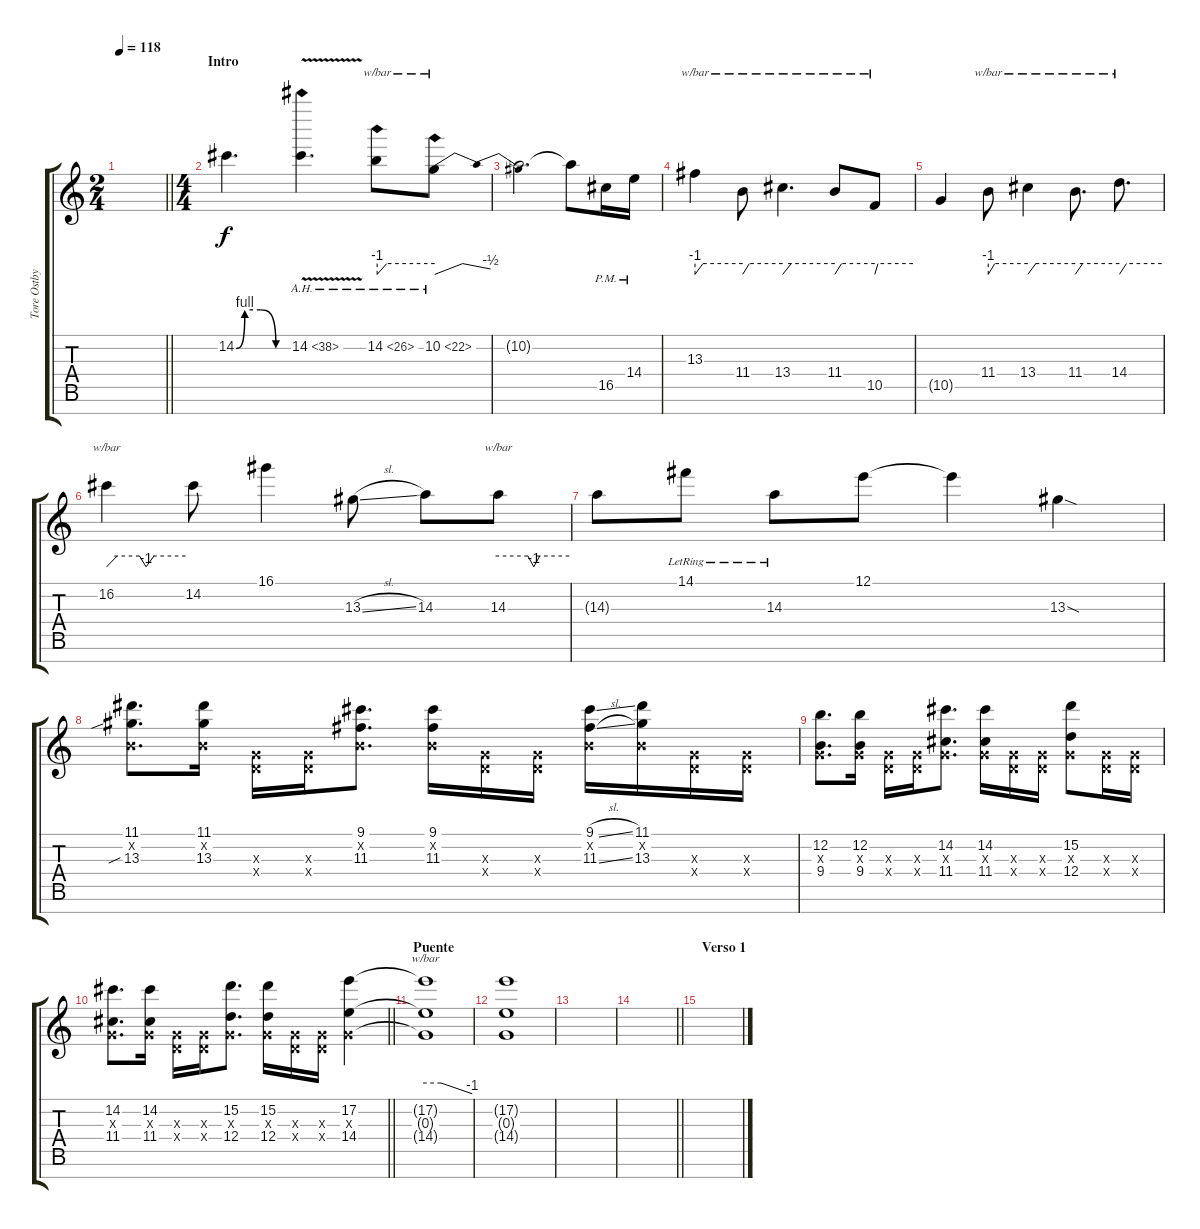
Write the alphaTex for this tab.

\track ("Tore Ostby" "Tore Ostby") {instrument distortionguitar}
\staff {score tabs}
\tuning (E4 B3 G3 D3 A2 E2 B1) {hide}
\ts (2 4)
\tempo 118
\clef g2
\barLineRight lightlight
\ks c
|
\ts (4 4)
\section ("" "Intro")
14.2{be (custom 0 0 10 4 28 4 46 0 60 0)}.4{d} 14.2{ah 24 v}.4{d} 14.2{ah 12}.8{tbe (custom default 0 -4 10 0 60 0)} 10.2{ah 12}.8{tbe (dip default 0 -4 6 0 60 -2)} |
10.2{t}.2{d} 10.2{t}.8 16.5{pm}.16 14.4{pm}.16 |
13.3.4{tbe (custom default 0 -4 10 0 60 0)} 11.4.8{tbe (custom default 0 -4 10 0 60 0)} 13.4.4{d tbe (custom default 0 -4 10 0 60 0)} 11.4.8{tbe (custom default 0 -4 10 0 60 0)} 10.5.8{tbe (custom default 0 -4 5 0 60 0)} |
10.5{t}.4 11.4.8{tbe (custom default 0 -4 10 0 60 0)} 13.4.4{tbe (custom default 0 -4 10 0 60 0)} 11.4.8{d tbe (custom default 0 -4 10 0 60 0)} 14.4.8{d tbe (custom default 0 -4 10 0 60 0)} |
16.2.4{tbe (custom default 0 -4 8 0 25 0 30 -4 36 0 60 0)} 14.2.8 16.1.4 13.3{sl}.8 14.3.8 14.3.8{tbe (custom default 0 0 25 0 30 -4 35 0 60 0)} |
14.3{t}.8 14.1{lr}.8 14.3{lr}.8 12.1.8 12.1{t}.4 13.3{sod}.4 |
(11.1 0.2{x} 13.3{sib}).8{d} (11.1 0.2{x} 13.3).16 (0.3{x} 0.4{x}).16 (0.3{x} 0.4{x}).16 (9.1 0.2{x} 11.3).8{d} (9.1 0.2{x} 11.3).16 (0.3{x} 0.4{x}).16 (0.3{x} 0.4{x}).16 (9.1{sl} 0.2{x} 11.3{sl}).16 (11.1 0.2{x} 13.3).16 (0.3{x} 0.4{x}).16 (0.3{x} 0.4{x}).16 |
(12.2 0.3{x} 9.4).8{d} (12.2 0.3{x} 9.4).16 (0.3{x} 0.4{x}).16 (0.3{x} 0.4{x}).16 (14.2 0.3{x} 11.4).8{d} (14.2 0.3{x} 11.4).16 (0.3{x} 0.4{x}).16 (0.3{x} 0.4{x}).16 (15.2 0.3{x} 12.4).8 (0.3{x} 0.4{x}).16 (0.3{x} 0.4{x}).16 |
\barLineRight lightlight
(14.2 0.3{x} 11.4).8{d} (14.2 0.3{x} 11.4).16 (0.3{x} 0.4{x}).16 (0.3{x} 0.4{x}).16 (15.2 0.3{x} 12.4).8{d} (15.2 0.3{x} 12.4).16 (0.3{x} 0.4{x}).16 (0.3{x} 0.4{x}).16 (17.2 0.3{x} 14.4).4 |
\section ("" "Puente")
(17.2{t} 0.3{t} 14.4{t}).1{tbe (custom default 0 0 20 0 60 -4)} |
(17.2{t} 0.3{t} 14.4{t}).1 |
|
\barLineRight lightlight
|
\section ("" "Verso 1")
